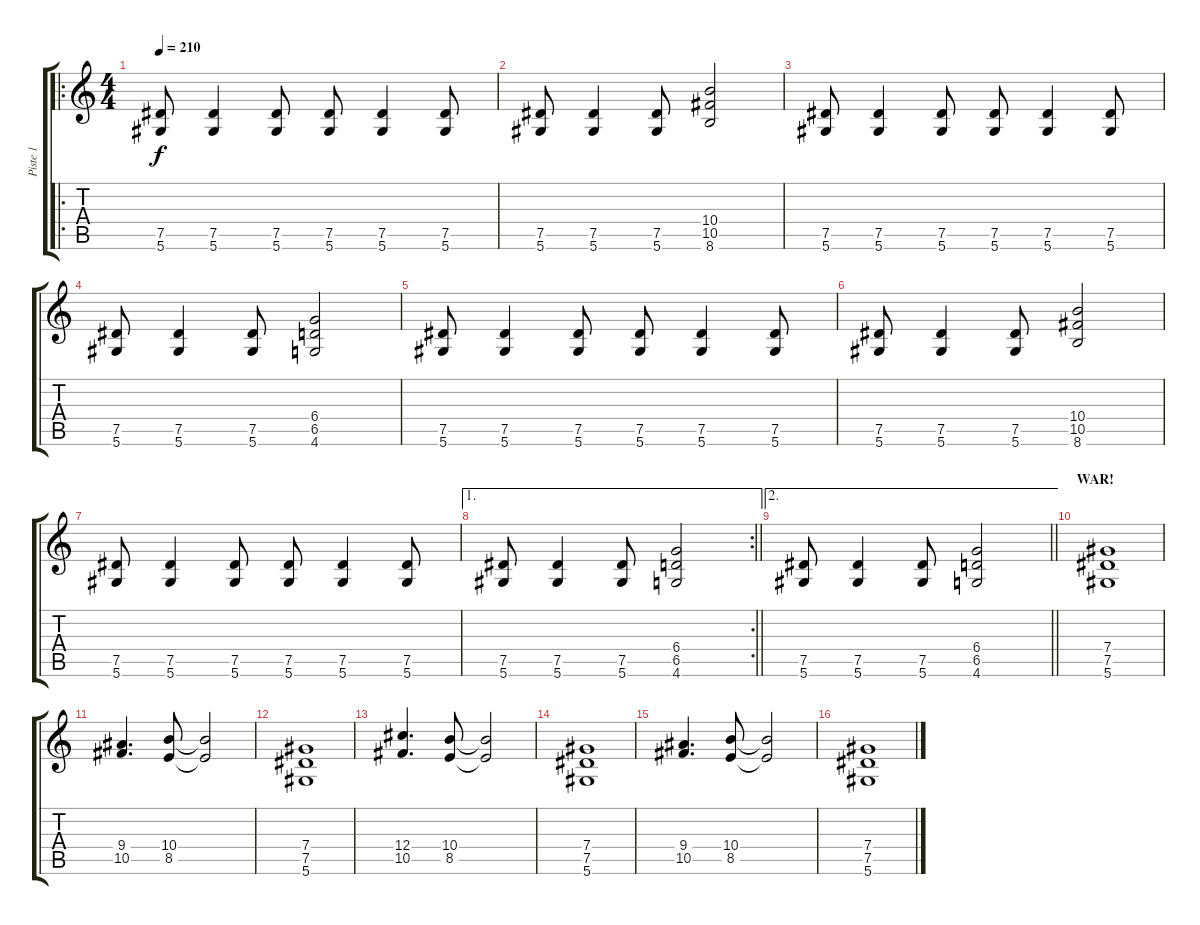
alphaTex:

\track ("Piste 1" "Piste 1") {instrument distortionguitar}
\staff {score tabs}
\tuning (Eb4 Bb3 Gb3 Db3 Ab2 Eb2) {hide}
\ro
\ts (4 4)
\section ("" "")
\tempo 210
\clef g2
\ks c
(7.5 5.6).8{dy f} (7.5 5.6).4 (7.5 5.6).8 (7.5 5.6).8 (7.5 5.6).4 (7.5 5.6).8 |
(7.5 5.6).8 (7.5 5.6).4 (7.5 5.6).8 (10.4 10.5 8.6).2 |
(7.5 5.6).8 (7.5 5.6).4 (7.5 5.6).8 (7.5 5.6).8 (7.5 5.6).4 (7.5 5.6).8 |
(7.5 5.6).8 (7.5 5.6).4 (7.5 5.6).8 (6.4 6.5 4.6).2 |
(7.5 5.6).8 (7.5 5.6).4 (7.5 5.6).8 (7.5 5.6).8 (7.5 5.6).4 (7.5 5.6).8 |
(7.5 5.6).8 (7.5 5.6).4 (7.5 5.6).8 (10.4 10.5 8.6).2 |
(7.5 5.6).8 (7.5 5.6).4 (7.5 5.6).8 (7.5 5.6).8 (7.5 5.6).4 (7.5 5.6).8 |
\ae 1
\rc 2
\barLineRight lightlight
(7.5 5.6).8 (7.5 5.6).4 (7.5 5.6).8 (6.4 6.5 4.6).2 |
\ae 2
\barLineRight lightlight
(7.5 5.6).8 (7.5 5.6).4 (7.5 5.6).8 (6.4 6.5 4.6).2 |
\section ("" "WAR!")
(7.4 7.5 5.6).1 |
(9.4 10.5).4{d} (10.4 8.5).8 (10.4{t} 8.5{t}).2 |
(7.4 7.5 5.6).1 |
(12.4 10.5).4{d} (10.4 8.5).8 (10.4{t} 8.5{t}).2 |
(7.4 7.5 5.6).1 |
(9.4 10.5).4{d} (10.4 8.5).8 (10.4{t} 8.5{t}).2 |
(7.4 7.5 5.6).1
